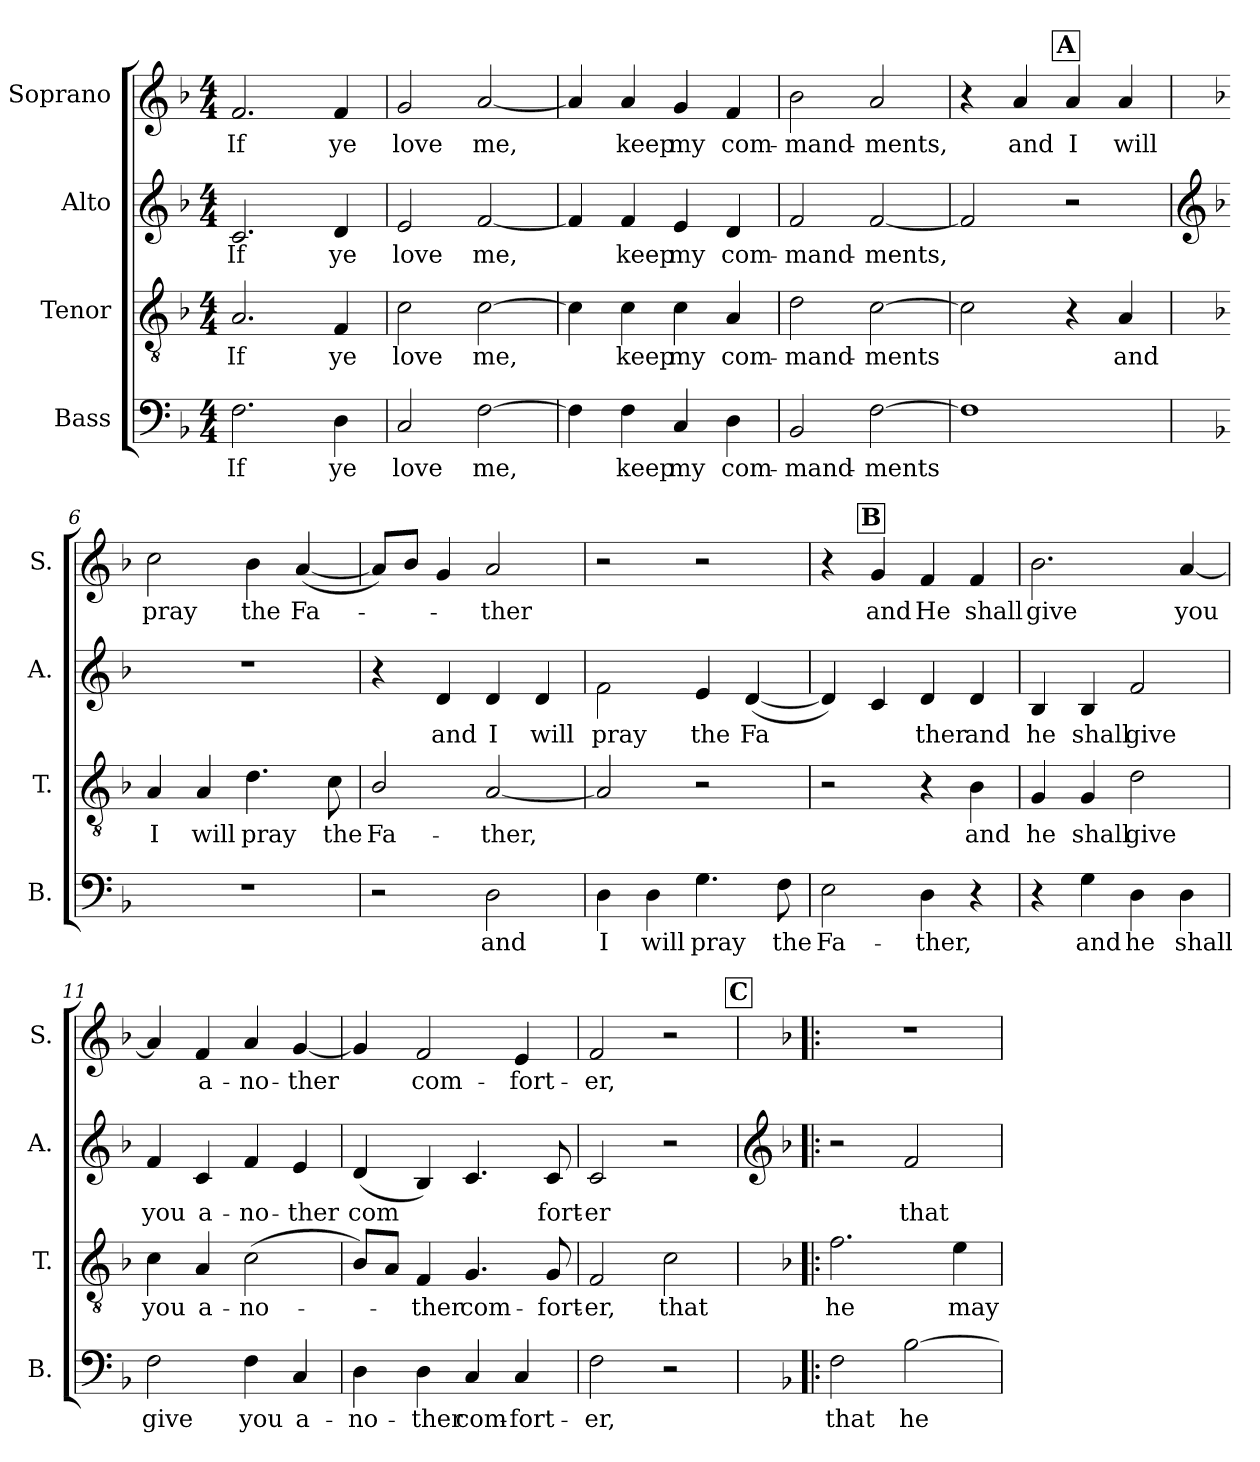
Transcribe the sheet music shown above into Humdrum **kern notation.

**kern	**text	**kern	**text	**kern	**text	**kern	**text
*part4	*part4	*part3	*part3	*part2	*part2	*part1	*part1
*staff4	*staff4	*staff3	*staff3	*staff2	*staff2	*staff1	*staff1
*I"Bass	*	*I"Tenor	*	*I"Alto	*	*I"Soprano	*
*I'B.	*	*I'T.	*	*I'A.	*	*I'S.	*
*clefF4	*	*clefGv2	*	*clefG2	*	*clefG2	*
*k[b-]	*	*k[b-]	*	*k[b-]	*	*k[b-]	*
*M4/4	*	*M4/4	*	*M4/4	*	*M4/4	*
*MM80	*	*MM80	*	*MM80	*	*MM80	*
=1	=1	=1	=1	=1	=1	=1	=1
!	!LO:LY:b	!	!LO:LY:b	!	!LO:LY:b:color=#800040	!	!LO:LY:b
2.F\	If	2.A/	If	2.ci/	If	2.f/	If
!	!LO:LY:b	!	!LO:LY:b	!	!LO:LY:b:color=#800040	!	!LO:LY:b
4D\	ye	4F/	ye	4di/	ye	4f/	ye
=2	=2	=2	=2	=2	=2	=2	=2
!	!LO:LY:b	!	!LO:LY:b	!	!LO:LY:b:color=#800040	!	!LO:LY:b
2C/	love	2c\	love	2ei/	love	2g/	love
!	!LO:LY:b	!	!LO:LY:b	!	!LO:LY:b:color=#800040	!	!LO:LY:b
[2F\	me,	[2c\	me,	[2fi/	me,	[2a/	me,
=3	=3	=3	=3	=3	=3	=3	=3
4F\]	.	4c\]	.	4fi/]	.	4a/]	.
!	!LO:LY:b	!	!LO:LY:b	!	!LO:LY:b:color=#800040	!	!LO:LY:b
4F\	keep	4c\	keep	4fi/	keep	4a/	keep
!	!LO:LY:b	!	!LO:LY:b	!	!LO:LY:b:color=#800040	!	!LO:LY:b
4C/	my	4c\	my	4ei/	my	4g/	my
!	!LO:LY:b	!	!LO:LY:b	!	!LO:LY:b:color=#800040	!	!LO:LY:b
4D\	com-	4A/	com-	4di/	com-	4f/	com-
=4	=4	=4	=4	=4	=4	=4	=4
!	!LO:LY:b	!	!LO:LY:b	!	!LO:LY:b:color=#800040	!	!LO:LY:b
2BB-/	-mand-	2d\	-mand-	2fi/	-mand-	2b-\	-mand-
!	!LO:LY:b	!	!LO:LY:b	!	!LO:LY:b:color=#800040	!	!LO:LY:b
[2F\	-ments	[2c\	-ments	[2fi/	-ments,	2a/	-ments,
!!LO:REH:place=s1:a:B:fs=14:t=A:qo=2
=5	=5	=5	=5	=5	=5	=5	=5
1F]	.	2c\]	.	2fi/]	.	4r	.
!	!	!	!	!	!	!	!LO:LY:b
.	.	.	.	.	.	4a/	and
!	!	!	!	!	!	!	!LO:LY:b
.	.	4r	.	2r	.	4a/	I
!	!	!	!LO:LY:b	!	!	!	!LO:LY:b
.	.	4A/	and	.	.	4a/	will
!!LO:LB:g=z
=6	=6	=6	=6	=6	=6	=6	=6
*	*	*	*	*clefG2	*	*	*
*	*	*	*	*k[b-]	*	*	*
!	!	!	!LO:LY:b	!	!	!	!LO:LY:b
1r	.	4A/	I	1r	.	2cc\	pray
!	!	!	!LO:LY:b	!	!	!	!
.	.	4A/	will	.	.	.	.
!	!	!	!LO:LY:b	!	!	!	!LO:LY:b
.	.	4.d\	pray	.	.	4b-\	the
!	!	!	!	!	!	!	!LO:LY:b
.	.	.	.	.	.	([4a/	Fa-
!	!	!	!LO:LY:b	!	!	!	!
.	.	8c\	the	.	.	.	.
=7	=7	=7	=7	=7	=7	=7	=7
!	!	!	!LO:LY:b	!	!	!	!
2r	.	2B-/	Fa-	4r	.	8a/L])	.
.	.	.	.	.	.	8b-/J	.
!	!	!	!	!	!LO:LY:b:color=#800040	!	!
.	.	.	.	4di/	and	4g/	.
!	!LO:LY:b	!	!LO:LY:b	!	!LO:LY:b:color=#800040	!	!LO:LY:b
2D\	and	[2A/	-ther,	4di/	I	2a/	-ther
!	!	!	!	!	!LO:LY:b:color=#800040	!	!
.	.	.	.	4di/	will	.	.
=8	=8	=8	=8	=8	=8	=8	=8
!	!LO:LY:b	!	!	!	!LO:LY:b:color=#800040	!	!
4D\	I	2A/]	.	2fi\	pray	2r	.
!	!LO:LY:b	!	!	!	!	!	!
4D\	will	.	.	.	.	.	.
!	!LO:LY:b	!	!	!	!LO:LY:b:color=#800040	!	!
4.G\	pray	2r	.	4ei/	the	2r	.
!	!	!	!	!	!LO:LY:b:color=#800040	!	!
.	.	.	.	([4di/	Fa	.	.
!	!LO:LY:b	!	!	!	!	!	!
8F\	the	.	.	.	.	.	.
!!LO:REH:place=s1:a:B:fs=14:t=B:qo=1
=9	=9	=9	=9	=9	=9	=9	=9
!	!LO:LY:b	!	!	!	!	!	!
2E\	Fa-	2r	.	4di/])	.	4r	.
!	!	!	!	!	!	!	!LO:LY:b
.	.	.	.	4ci/	.	4g/	and
!	!LO:LY:b	!	!	!	!LO:LY:b:color=#800040	!	!LO:LY:b
4D\	-ther,	4r	.	4di/	ther	4f/	He
!	!	!	!LO:LY:b	!	!LO:LY:b:color=#800040	!	!LO:LY:b
4r	.	4B-\	and	4di/	and	4f/	shall
=10	=10	=10	=10	=10	=10	=10	=10
!	!	!	!LO:LY:b	!	!LO:LY:b:color=#800040	!	!LO:LY:b
4r	.	4G/	he	4B-i/	he	2.b-\	give
!	!LO:LY:b	!	!LO:LY:b	!	!LO:LY:b:color=#800040	!	!
4G\	and	4G/	shall	4B-i/	shall	.	.
!	!LO:LY:b	!	!LO:LY:b	!	!LO:LY:b:color=#800040	!	!
4D\	he	2d\	give	2fi/	give	.	.
!	!LO:LY:b	!	!	!	!	!	!LO:LY:b
4D\	shall	.	.	.	.	[4a/	you
=11	=11	=11	=11	=11	=11	=11	=11
!	!LO:LY:b	!	!LO:LY:b	!	!LO:LY:b:color=#800040	!	!
2F\	give	4c\	you	4fi/	you	4a/]	.
!	!	!	!LO:LY:b	!	!LO:LY:b:color=#800040	!	!LO:LY:b
.	.	4A/	a-	4ci/	a-	4f/	a-
!	!LO:LY:b	!	!LO:LY:b	!	!LO:LY:b:color=#800040	!	!LO:LY:b
4F\	you	(2c\	-no-	4fi/	-no-	4a/	-no-
!	!LO:LY:b	!	!	!	!LO:LY:b:color=#800040	!	!LO:LY:b
4C/	a-	.	.	4ei/	-ther	[4g/	-ther
=12	=12	=12	=12	=12	=12	=12	=12
!	!LO:LY:b	!	!	!	!LO:LY:b:color=#800040	!	!
4D\	-no-	8B-/L)	.	(>4di/	com	4g/]	.
.	.	8A/J	.	.	.	.	.
!	!LO:LY:b	!	!LO:LY:b	!	!	!	!LO:LY:b
4D\	-ther	4F/	-ther	4B-i/)	.	2f/	com-
!	!LO:LY:b	!	!LO:LY:b	!	!	!	!
4C/	com-	4.G/	com-	4.ci/	.	.	.
!	!LO:LY:b	!	!	!	!	!	!LO:LY:b
4C/	-fort-	.	.	.	.	4e/	-fort-
!	!	!	!LO:LY:b	!	!LO:LY:b:color=#800040	!	!
.	.	8G/	-fort-	8ci/	fort-	.	.
=13	=13	=13	=13	=13	=13	=13	=13
!	!LO:LY:b	!	!LO:LY:b	!	!LO:LY:b:color=#800040	!	!LO:LY:b
2F\	-er,	2F/	-er,	2ci/	-er	2f/	-er,
!	!	!	!LO:LY:b	!	!	!	!
2r	.	2c\	that	2r	.	2r	.
!!LO:LB:g=z
!!LO:REH:place=s1:a:B:fs=14:t=C
=14!|:	=14!|:	=14!|:	=14!|:	=14!|:	=14!|:	=14!|:	=14!|:
*	*	*	*	*clefG2	*	*	*
*	*	*	*	*k[b-]	*	*	*
!	!LO:LY:b	!	!LO:LY:b	!	!	!	!
2F\	that	2.f\	he	2r	.	1r	.
!	!LO:LY:b	!	!	!	!LO:LY:b:color=#800040	!	!
[2B-\	he	.	.	2fi/	that	.	.
!	!	!	!LO:LY:b	!	!	!	!
.	.	4e\	may	.	.	.	.
=	=	=	=	=	=	=	=
*-	*-	*-	*-	*-	*-	*-	*-
